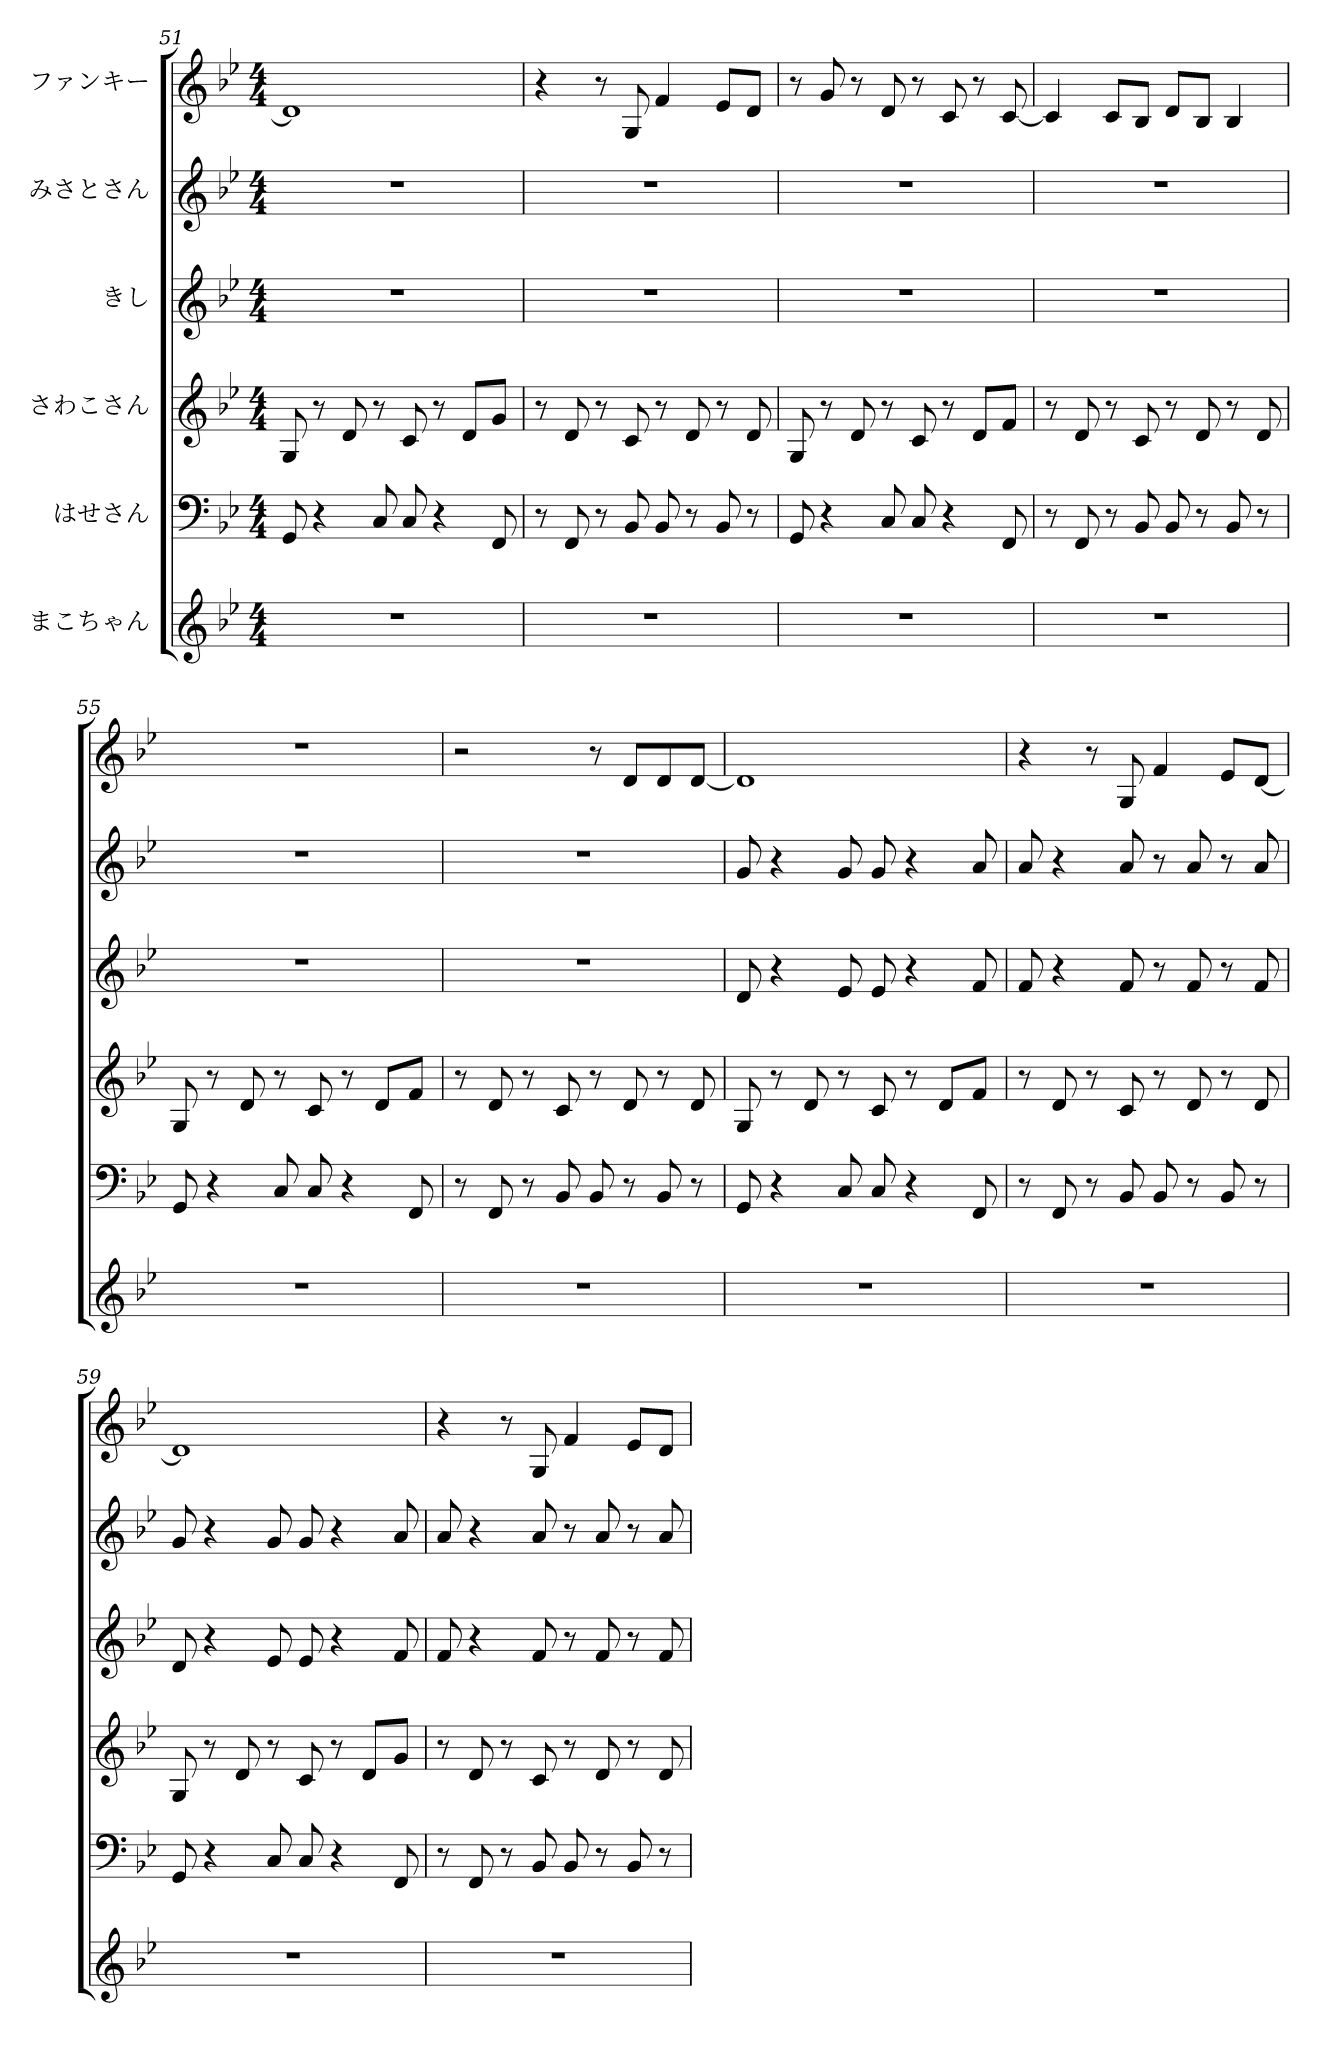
**kern	**kern	**kern	**kern	**kern	**kern
*part6	*part5	*part4	*part3	*part2	*part1
*staff6	*staff5	*staff4	*staff3	*staff2	*staff1
*I"まこちゃん	*I"はせさん	*I"さわこさん	*I"きし	*I"みさとさん	*I"ファンキー
*clefG2	*clefF4	*clefG2	*clefG2	*clefG2	*clefG2
*k[b-e-]	*k[b-e-]	*k[b-e-]	*k[b-e-]	*k[b-e-]	*k[b-e-]
*M4/4	*M4/4	*M4/4	*M4/4	*M4/4	*M4/4
=51	=51	=51	=51	=51	=51
1r	8GG	8G	1r	1r	1d]
.	4r	8r	.	.	.
.	.	8d	.	.	.
.	8C	8r	.	.	.
.	8C	8c	.	.	.
.	4r	8r	.	.	.
.	.	8dL	.	.	.
.	8FF	8gJ	.	.	.
=52	=52	=52	=52	=52	=52
1r	8r	8r	1r	1r	4r
.	8FF	8d	.	.	.
.	8r	8r	.	.	8r
.	8BB-	8c	.	.	8G
.	8BB-	8r	.	.	4f
.	8r	8d	.	.	.
.	8BB-	8r	.	.	8e-L
.	8r	8d	.	.	8dJ
=53	=53	=53	=53	=53	=53
1r	8GG	8G	1r	1r	8r
.	4r	8r	.	.	8g
.	.	8d	.	.	8r
.	8C	8r	.	.	8d
.	8C	8c	.	.	8r
.	4r	8r	.	.	8c
.	.	8dL	.	.	8r
.	8FF	8fJ	.	.	[8c
=54	=54	=54	=54	=54	=54
1r	8r	8r	1r	1r	4c]
.	8FF	8d	.	.	.
.	8r	8r	.	.	8cL
.	8BB-	8c	.	.	8B-J
.	8BB-	8r	.	.	8dL
.	8r	8d	.	.	8B-J
.	8BB-	8r	.	.	4B-
.	8r	8d	.	.	.
=55	=55	=55	=55	=55	=55
1r	8GG	8G	1r	1r	1r
.	4r	8r	.	.	.
.	.	8d	.	.	.
.	8C	8r	.	.	.
.	8C	8c	.	.	.
.	4r	8r	.	.	.
.	.	8dL	.	.	.
.	8FF	8fJ	.	.	.
=56	=56	=56	=56	=56	=56
1r	8r	8r	1r	1r	2r
.	8FF	8d	.	.	.
.	8r	8r	.	.	.
.	8BB-	8c	.	.	.
.	8BB-	8r	.	.	8r
.	8r	8d	.	.	8dL
.	8BB-	8r	.	.	8d
.	8r	8d	.	.	[8dJ
=57	=57	=57	=57	=57	=57
1r	8GG	8G	8d	8g	1d]
.	4r	8r	4r	4r	.
.	.	8d	.	.	.
.	8C	8r	8e-	8g	.
.	8C	8c	8e-	8g	.
.	4r	8r	4r	4r	.
.	.	8dL	.	.	.
.	8FF	8fJ	8f	8a	.
=58	=58	=58	=58	=58	=58
1r	8r	8r	8f	8a	4r
.	8FF	8d	4r	4r	.
.	8r	8r	.	.	8r
.	8BB-	8c	8f	8a	8G
.	8BB-	8r	8r	8r	4f
.	8r	8d	8f	8a	.
.	8BB-	8r	8r	8r	8e-L
.	8r	8d	8f	8a	[8dJ
=59	=59	=59	=59	=59	=59
1r	8GG	8G	8d	8g	1d]
.	4r	8r	4r	4r	.
.	.	8d	.	.	.
.	8C	8r	8e-	8g	.
.	8C	8c	8e-	8g	.
.	4r	8r	4r	4r	.
.	.	8dL	.	.	.
.	8FF	8gJ	8f	8a	.
=60	=60	=60	=60	=60	=60
1r	8r	8r	8f	8a	4r
.	8FF	8d	4r	4r	.
.	8r	8r	.	.	8r
.	8BB-	8c	8f	8a	8G
.	8BB-	8r	8r	8r	4f
.	8r	8d	8f	8a	.
.	8BB-	8r	8r	8r	8e-L
.	8r	8d	8f	8a	8dJ
=	=	=	=	=	=
*-	*-	*-	*-	*-	*-
